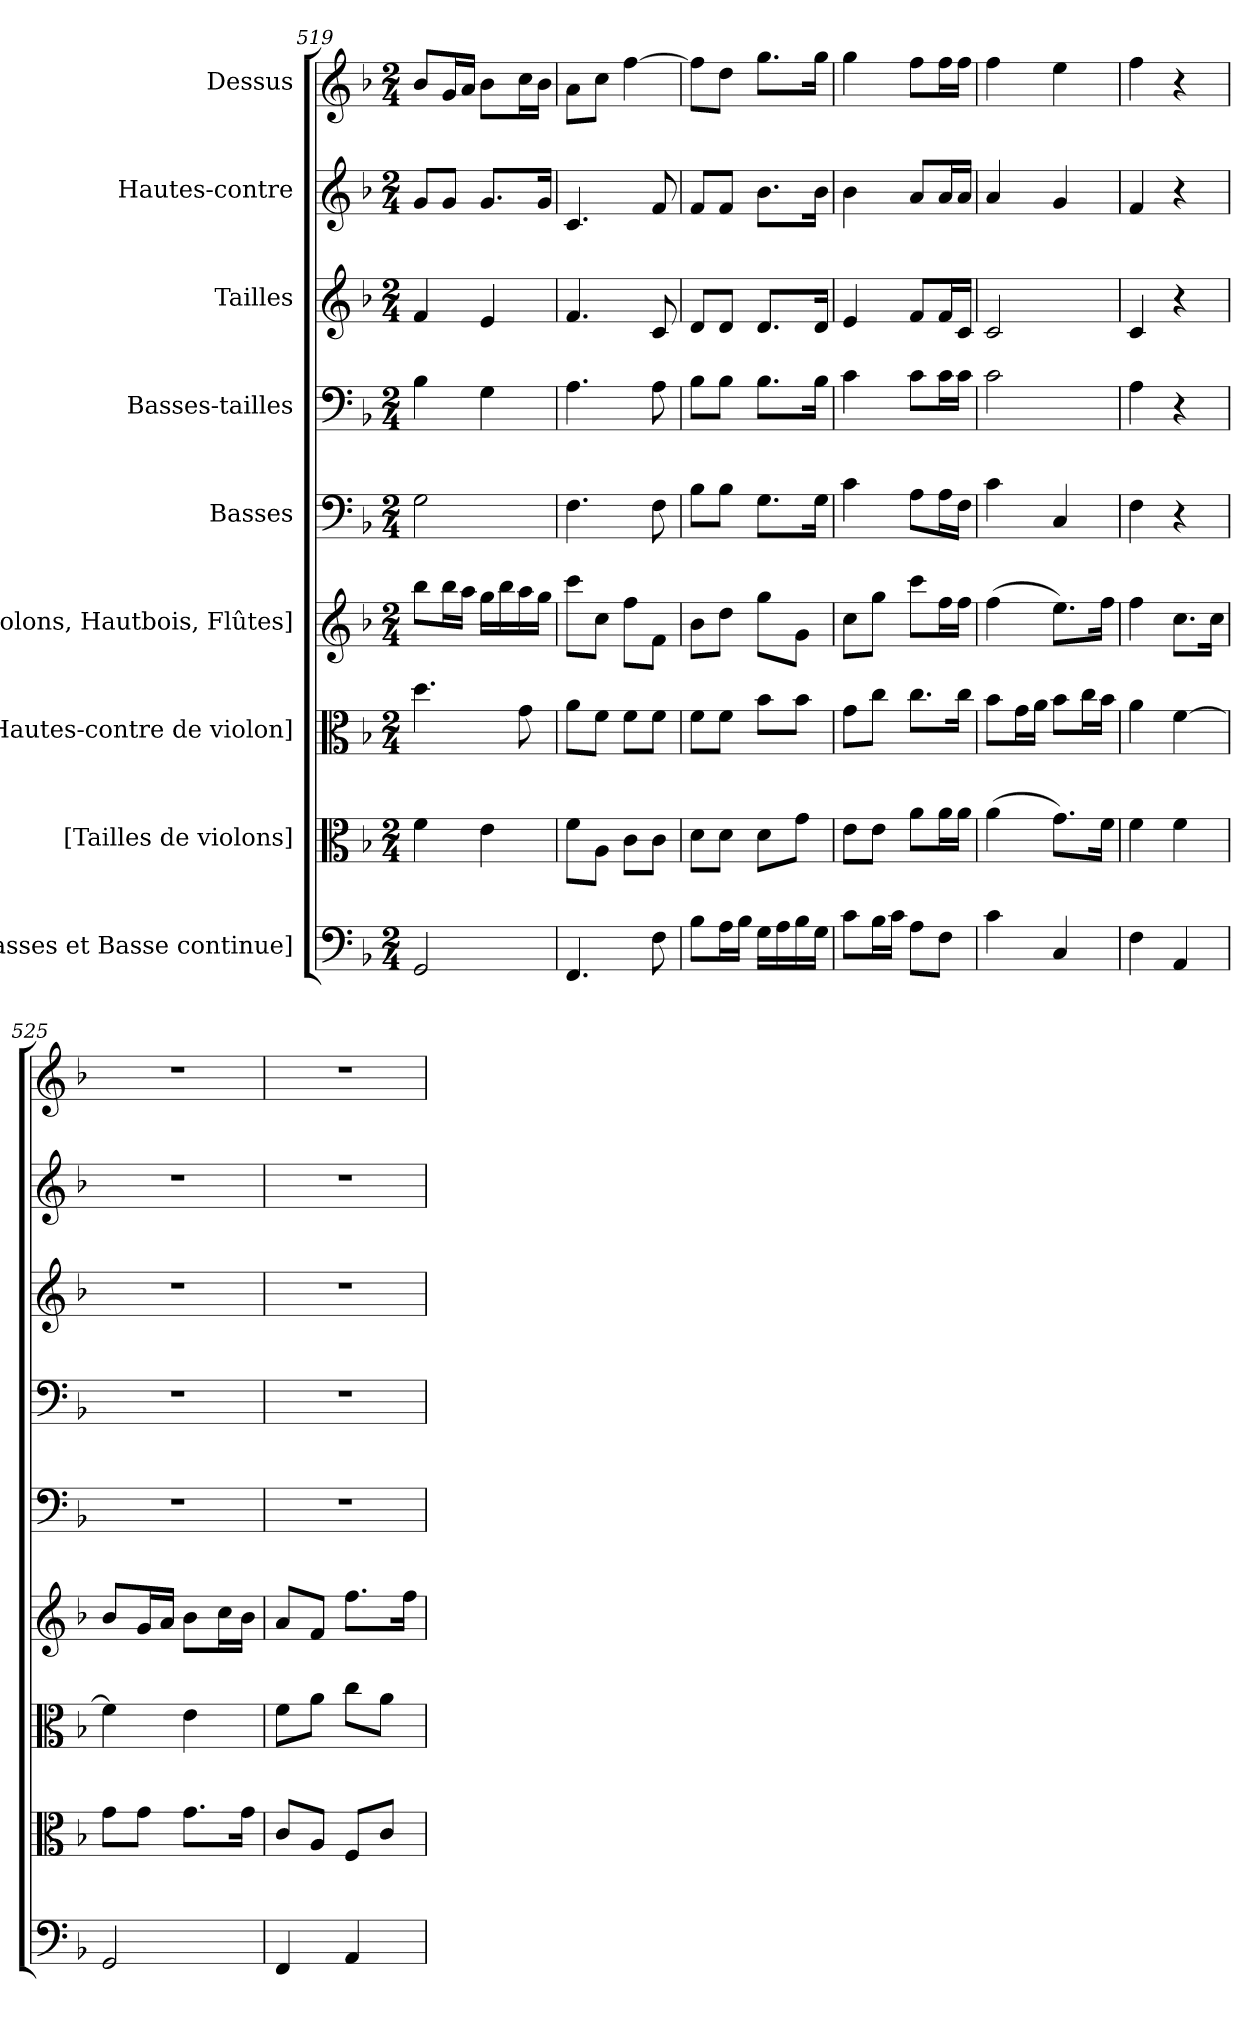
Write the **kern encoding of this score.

**kern	**kern	**kern	**kern	**kern	**kern	**kern	**kern	**kern
*part9	*part8	*part7	*part6	*part5	*part4	*part3	*part2	*part1
*staff9	*staff8	*staff7	*staff6	*staff5	*staff4	*staff3	*staff2	*staff1
*I"[Basses et Basse continue]	*I"[Tailles de violons]	*I"[Hautes-contre de violon]	*I"[Violons, Hautbois, Flûtes]	*I"Basses	*I"Basses-tailles	*I"Tailles	*I"Hautes-contre	*I"Dessus
*clefF4	*clefC3	*clefC3	*clefG2	*clefF4	*clefF4	*clefG2	*clefG2	*clefG2
*k[b-]	*k[b-]	*k[b-]	*k[b-]	*k[b-]	*k[b-]	*k[b-]	*k[b-]	*k[b-]
*F:	*F:	*F:	*F:	*F:	*F:	*F:	*F:	*F:
*M2/4	*M2/4	*M2/4	*M2/4	*M2/4	*M2/4	*M2/4	*M2/4	*M2/4
=519	=519	=519	=519	=519	=519	=519	=519	=519
2GG/	4f\	4.dd\	8bb-\L	2G\	4B-\	4f/	8g/L	8b-/L
.	.	.	16bb-\L	.	.	.	8g/J	16g/L
.	.	.	16aa\JJ	.	.	.	.	16a/JJ
.	4e>\	.	16gg\LL	.	4G\	4e/	8.g/L	8b-\L
.	.	.	16bb-\	.	.	.	.	.
.	.	8g\	16aa>\	.	.	.	.	16cc\L
.	.	.	16gg\JJ	.	.	.	16g/Jk	16b-\JJ
=520	=520	=520	=520	=520	=520	=520	=520	=520
4.FF/	8f\L	8a\L	8ccc>\L	4.F\	4.A\	4.f/	4.c/	8a\L
.	8A\J	8f\J	8cc\J	.	.	.	.	8cc\J
.	8c\L	8f\L	8ff\L	.	.	.	.	[4ff\
8F\	8c\J	8f\J	8f\J	8F\	8A\	8c/	8f/	.
=521	=521	=521	=521	=521	=521	=521	=521	=521
8B-\L	8d\L	8f\L	8b-\L	8B-\L	8B-\L	8d/L	8f/L	8ff\L]
16A\L	8d\J	8f\J	8dd\J	8B-\J	8B-\J	8d/J	8f/J	8dd\J
16B-\JJ	.	.	.	.	.	.	.	.
16G\LL	8d\L	8b-\L	8gg\L	8.G\L	8.B-\L	8.d/L	8.b-\L	8.gg\L
16A\	.	.	.	.	.	.	.	.
16B-\	8g\J	8b-\J	8g\J	.	.	.	.	.
16G\JJ	.	.	.	16G\Jk	16B-\Jk	16d/Jk	16b-\Jk	16gg\Jk
!!LO:PB:g=z
=522	=522	=522	=522	=522	=522	=522	=522	=522
8c\L	8e\L	8g\L	8cc\L	4c\	4c\	4e/	4b-\	4gg\
16B-\L	8e\J	8cc\J	8gg\J	.	.	.	.	.
16c\JJ	.	.	.	.	.	.	.	.
8A\L	8a\L	8.cc\L	8ccc\L	8A\L	8c\L	8f/L	8a/L	8ff\L
8F\J	16a\L	.	16ff\L	16A\L	16c\L	16f/L	16a/L	16ff\L
.	16a\JJ	16cc\Jk	16ff\JJ	16F\JJ	16c\JJ	16c/JJ	16a/JJ	16ff\JJ
=523	=523	=523	=523	=523	=523	=523	=523	=523
4c\	(>4a\	8b-\L	(>4ff\	4c\	2c\	2c/	4a/	4ff\
.	.	16g\L	.	.	.	.	.	.
.	.	16a\JJ	.	.	.	.	.	.
4C/	8.g>\L)	8b-\L	8.ee>\L)	4C/	.	.	4g/	4ee\
.	.	16cc\L	.	.	.	.	.	.
.	16f\Jk	16b-\JJ	16ff\Jk	.	.	.	.	.
=524	=524	=524	=524	=524	=524	=524	=524	=524
4F\	4f\	4a\	4ff\	4F\	4A\	4c/	4f/	4ff\
4AA/	4f\	[4f\	8.cc\L	4r	4r	4r	4r	4r
.	.	.	16cc\Jk	.	.	.	.	.
=525	=525	=525	=525	=525	=525	=525	=525	=525
2GG/	8g\L	4f\]	8b-/L	2r	2r	2r	2r	2r
.	8g\J	.	16g/L	.	.	.	.	.
.	.	.	16a/JJ	.	.	.	.	.
.	8.g\L	4e\	8b-\L	.	.	.	.	.
.	.	.	16cc\L	.	.	.	.	.
.	16g\Jk	.	16b-\JJ	.	.	.	.	.
=526	=526	=526	=526	=526	=526	=526	=526	=526
4FF/	8c/L	8f\L	8a/L	2r	2r	2r	2r	2r
.	8A/J	8a\J	8f/J	.	.	.	.	.
4AA/	8F/L	8cc\L	8.ff\L	.	.	.	.	.
.	8c/J	8a\J	.	.	.	.	.	.
.	.	.	16ff\Jk	.	.	.	.	.
=	=	=	=	=	=	=	=	=
*-	*-	*-	*-	*-	*-	*-	*-	*-
